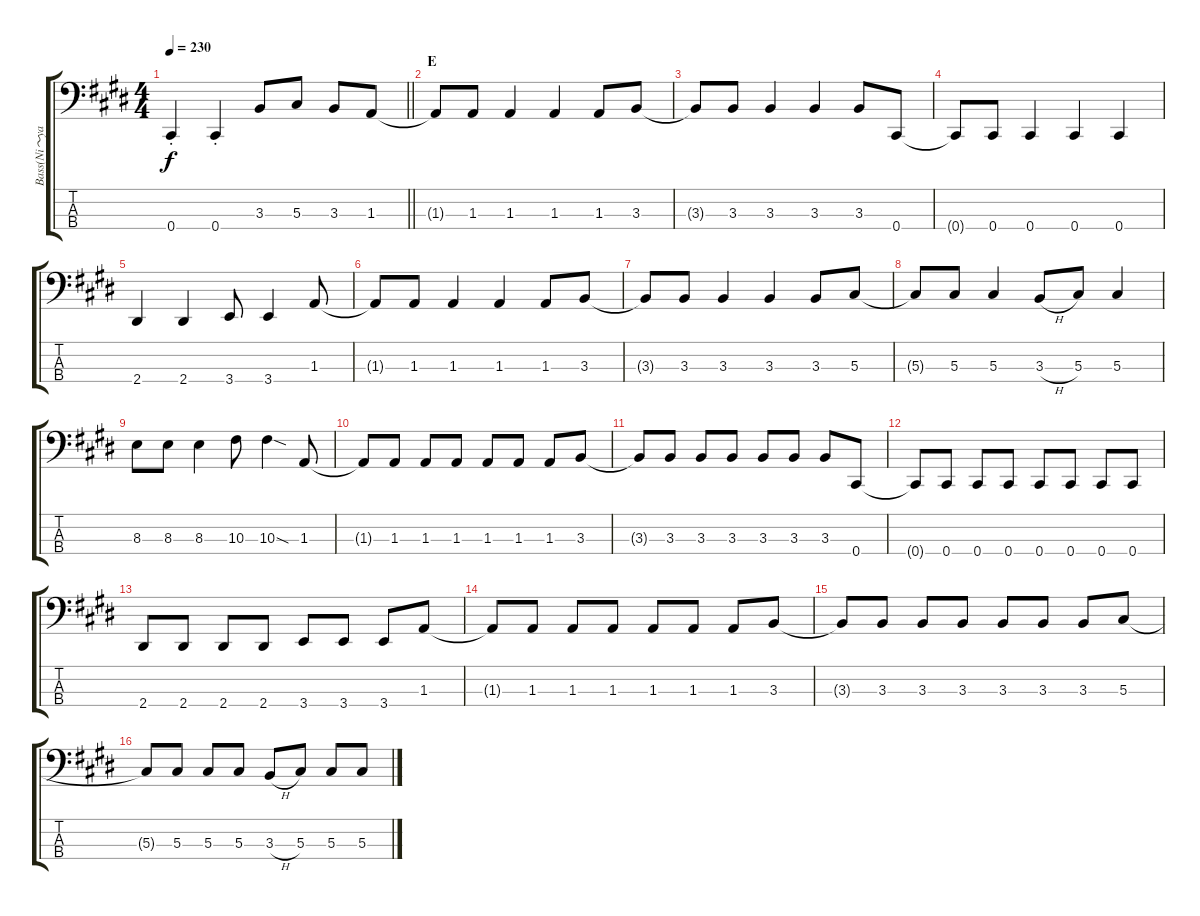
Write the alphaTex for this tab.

\track ("Bass(Ni～ya)" "Bass(Ni～ya") {instrument electricbassfinger}
\staff {score tabs}
\tuning (Gb2 Db2 Ab1 Db1) {hide}
\ts (4 4)
\tempo 230
\clef f4
\barLineRight lightlight
\ks e
0.4{st}.4{dy f} 0.4{st}.4 3.3.8 5.3.8 3.3.8 1.3.8 |
\section ("" "E")
1.3{t}.8 1.3.8 1.3.4 1.3.4 1.3.8 3.3.8 |
3.3{t}.8 3.3.8 3.3.4 3.3.4 3.3.8 0.4.8 |
0.4{t}.8 0.4.8 0.4.4 0.4.4 0.4.4 |
2.4.4 2.4.4 3.4.8 3.4.4 1.3.8 |
1.3{t}.8 1.3.8 1.3.4 1.3.4 1.3.8 3.3.8 |
3.3{t}.8 3.3.8 3.3.4 3.3.4 3.3.8 5.3.8 |
5.3{t}.8 5.3.8 5.3.4 3.3{h}.8 5.3.8 5.3.4 |
8.3.8 8.3.8 8.3.4 10.3.8 10.3{sod}.4 1.3.8 |
1.3{t}.8 1.3.8 1.3.8 1.3.8 1.3.8 1.3.8 1.3.8 3.3.8 |
3.3{t}.8 3.3.8 3.3.8 3.3.8 3.3.8 3.3.8 3.3.8 0.4.8 |
0.4{t}.8 0.4.8 0.4.8 0.4.8 0.4.8 0.4.8 0.4.8 0.4.8 |
2.4.8 2.4.8 2.4.8 2.4.8 3.4.8 3.4.8 3.4.8 1.3.8 |
1.3{t}.8 1.3.8 1.3.8 1.3.8 1.3.8 1.3.8 1.3.8 3.3.8 |
3.3{t}.8 3.3.8 3.3.8 3.3.8 3.3.8 3.3.8 3.3.8 5.3.8 |
5.3{t}.8 5.3.8 5.3.8 5.3.8 3.3{h}.8 5.3.8 5.3.8 5.3.8
